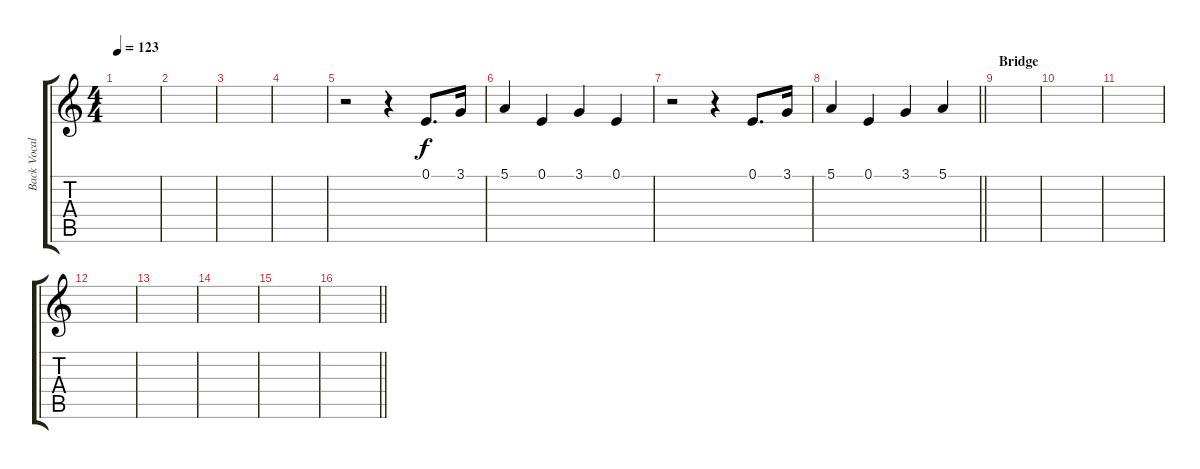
\track ("Back Vocal" "Back Vocal") {instrument lead6voice}
\staff {score tabs}
\tuning (E4 B3 G3 D3 A2 D2) {hide}
\ts (4 4)
\tempo 123
\clef g2
\ks c
|
|
|
|
r.2 r.4 0.1.8{d} 3.1.16 |
5.1.4 0.1.4 3.1.4 0.1.4 |
r.2 r.4 0.1.8{d} 3.1.16 |
\barLineRight lightlight
5.1.4 0.1.4 3.1.4 5.1.4 |
\section ("" "Bridge")
|
|
|
|
|
|
|
\barLineRight lightlight
